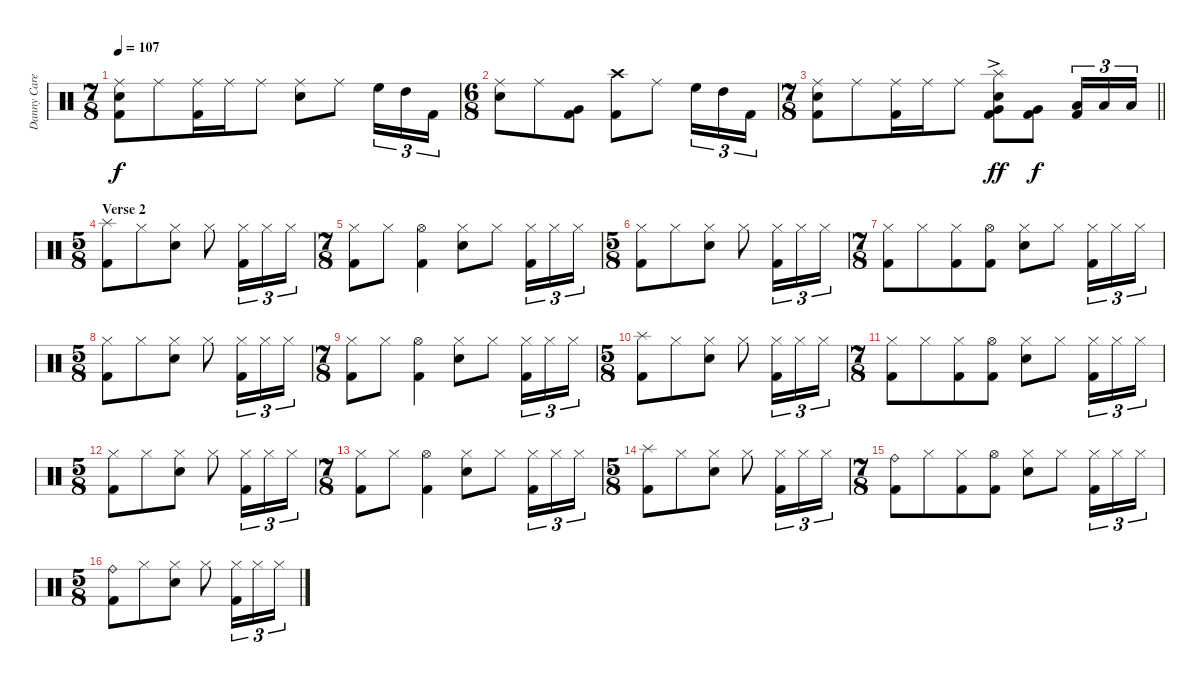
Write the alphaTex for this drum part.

\track ("Danny Carey" "Danny Care") {instrument percussion}
\staff {score}
\articulation defaults
\ts (7 8)
\tempo 107
\clef neutral
\ks c
("Ride (middle)" "Electric Snare (hit)" "Kick (hit) 2").8{dy f} "Ride (middle)".8 ("Ride (middle)" "Kick (hit) 2").16 "Ride (middle)".16 "Ride (middle)".8 ("Ride (middle)" "Electric Snare (hit)").8 "Ride (middle)".8 "High Floor Tom (hit)".16{tu (3 2)} "High Tom (hit)".16{tu (3 2)} "Kick (hit) 2".16{tu (3 2)} |
\ts (6 8)
("Ride (middle)" "Electric Snare (hit)").8 "Ride (middle)".8 ("Very Low Tom (hit)" "Kick (hit) 2").8 ("Crash high (hit)" "Kick (hit) 2").8 "Ride (middle)".8 "High Floor Tom (hit)".16{tu (3 2)} "High Tom (hit)".16{tu (3 2)} "Kick (hit) 2".16{tu (3 2)} |
\ts (7 8)
\barLineRight lightlight
("Ride (middle)" "Electric Snare (hit)" "Kick (hit) 2").8 "Ride (middle)".8 ("Ride (middle)" "Kick (hit) 2").16 "Ride (middle)".16 "Ride (middle)".8 ("Splash (hit)" "Very Low Tom (hit)" "Electric Snare (hit)" "Kick (hit) 2"{ac}).8{dy ff} ("Very Low Tom (hit)" "Kick (hit) 2").8{dy f} ("Low Floor Tom (hit)" "Kick (hit) 2").16{tu (3 2)} "Low Floor Tom (hit)".16{tu (3 2)} "Low Floor Tom (hit)".16{tu (3 2)} |
\ts (5 8)
\section ("" "Verse 2")
("Splash (hit)" "Kick (hit) 2").8 "Hi-Hat (closed)".8 ("Hi-Hat (closed)" "Electric Snare (hit)").8 "Hi-Hat (closed)".8 ("Hi-Hat (closed)" "Kick (hit) 2").16{tu (3 2)} "Hi-Hat (closed)".16{tu (3 2)} "Hi-Hat (closed)".16{tu (3 2)} |
\ts (7 8)
("Hi-Hat (closed)" "Kick (hit) 2").8 "Hi-Hat (closed)".8 ("Hi-Hat (open)" "Kick (hit) 2").4 ("Hi-Hat (closed)" "Electric Snare (hit)").8 "Hi-Hat (closed)".8 ("Hi-Hat (closed)" "Kick (hit) 2").16{tu (3 2)} "Hi-Hat (closed)".16{tu (3 2)} "Hi-Hat (closed)".16{tu (3 2)} |
\ts (5 8)
("Hi-Hat (closed)" "Kick (hit) 2").8 "Hi-Hat (closed)".8 ("Hi-Hat (closed)" "Electric Snare (hit)").8 "Hi-Hat (closed)".8 ("Hi-Hat (closed)" "Kick (hit) 2").16{tu (3 2)} "Hi-Hat (closed)".16{tu (3 2)} "Hi-Hat (closed)".16{tu (3 2)} |
\ts (7 8)
("Hi-Hat (closed)" "Kick (hit) 2").8 "Hi-Hat (closed)".8 ("Hi-Hat (closed)" "Kick (hit) 2").8 ("Hi-Hat (open)" "Kick (hit) 2").8 ("Hi-Hat (closed)" "Electric Snare (hit)").8 "Hi-Hat (closed)".8 ("Hi-Hat (closed)" "Kick (hit) 2").16{tu (3 2)} "Hi-Hat (closed)".16{tu (3 2)} "Hi-Hat (closed)".16{tu (3 2)} |
\ts (5 8)
("Hi-Hat (closed)" "Kick (hit) 2").8 "Hi-Hat (closed)".8 ("Hi-Hat (closed)" "Electric Snare (hit)").8 "Hi-Hat (closed)".8 ("Hi-Hat (closed)" "Kick (hit) 2").16{tu (3 2)} "Hi-Hat (closed)".16{tu (3 2)} "Hi-Hat (closed)".16{tu (3 2)} |
\ts (7 8)
("Hi-Hat (closed)" "Kick (hit) 2").8 "Hi-Hat (closed)".8 ("Hi-Hat (open)" "Kick (hit) 2").4 ("Hi-Hat (closed)" "Electric Snare (hit)").8 "Hi-Hat (closed)".8 ("Hi-Hat (closed)" "Kick (hit) 2").16{tu (3 2)} "Hi-Hat (closed)".16{tu (3 2)} "Hi-Hat (closed)".16{tu (3 2)} |
\ts (5 8)
("Splash (hit)" "Kick (hit) 2").8 "Hi-Hat (closed)".8 ("Hi-Hat (closed)" "Electric Snare (hit)").8 "Hi-Hat (closed)".8 ("Hi-Hat (closed)" "Kick (hit) 2").16{tu (3 2)} "Hi-Hat (closed)".16{tu (3 2)} "Hi-Hat (closed)".16{tu (3 2)} |
\ts (7 8)
("Hi-Hat (closed)" "Kick (hit) 2").8 "Hi-Hat (closed)".8 ("Hi-Hat (closed)" "Kick (hit) 2").8 ("Hi-Hat (open)" "Kick (hit) 2").8 ("Hi-Hat (closed)" "Electric Snare (hit)").8 "Hi-Hat (closed)".8 ("Hi-Hat (closed)" "Kick (hit) 2").16{tu (3 2)} "Hi-Hat (closed)".16{tu (3 2)} "Hi-Hat (closed)".16{tu (3 2)} |
\ts (5 8)
("Hi-Hat (closed)" "Kick (hit) 2").8 "Hi-Hat (closed)".8 ("Hi-Hat (closed)" "Electric Snare (hit)").8 "Hi-Hat (closed)".8 ("Hi-Hat (closed)" "Kick (hit) 2").16{tu (3 2)} "Hi-Hat (closed)".16{tu (3 2)} "Hi-Hat (closed)".16{tu (3 2)} |
\ts (7 8)
("Hi-Hat (closed)" "Kick (hit) 2").8 "Hi-Hat (closed)".8 ("Hi-Hat (open)" "Kick (hit) 2").4 ("Hi-Hat (closed)" "Electric Snare (hit)").8 "Hi-Hat (closed)".8 ("Hi-Hat (closed)" "Kick (hit) 2").16{tu (3 2)} "Hi-Hat (closed)".16{tu (3 2)} "Hi-Hat (closed)".16{tu (3 2)} |
\ts (5 8)
("Splash (hit)" "Kick (hit) 2").8 "Hi-Hat (closed)".8 ("Hi-Hat (closed)" "Electric Snare (hit)").8 "Hi-Hat (closed)".8 ("Hi-Hat (closed)" "Kick (hit) 2").16{tu (3 2)} "Hi-Hat (closed)".16{tu (3 2)} "Hi-Hat (closed)".16{tu (3 2)} |
\ts (7 8)
("Ride (bell)" "Kick (hit) 2").8 "Hi-Hat (closed)".8 ("Hi-Hat (closed)" "Kick (hit) 2").8 ("Hi-Hat (open)" "Kick (hit) 2").8 ("Hi-Hat (closed)" "Electric Snare (hit)").8 "Hi-Hat (closed)".8 ("Hi-Hat (closed)" "Kick (hit) 2").16{tu (3 2)} "Hi-Hat (closed)".16{tu (3 2)} "Hi-Hat (closed)".16{tu (3 2)} |
\ts (5 8)
("Ride (bell)" "Kick (hit) 2").8 "Hi-Hat (closed)".8 ("Hi-Hat (closed)" "Electric Snare (hit)").8 "Hi-Hat (closed)".8 ("Hi-Hat (closed)" "Kick (hit) 2").16{tu (3 2)} "Hi-Hat (closed)".16{tu (3 2)} "Hi-Hat (closed)".16{tu (3 2)}
